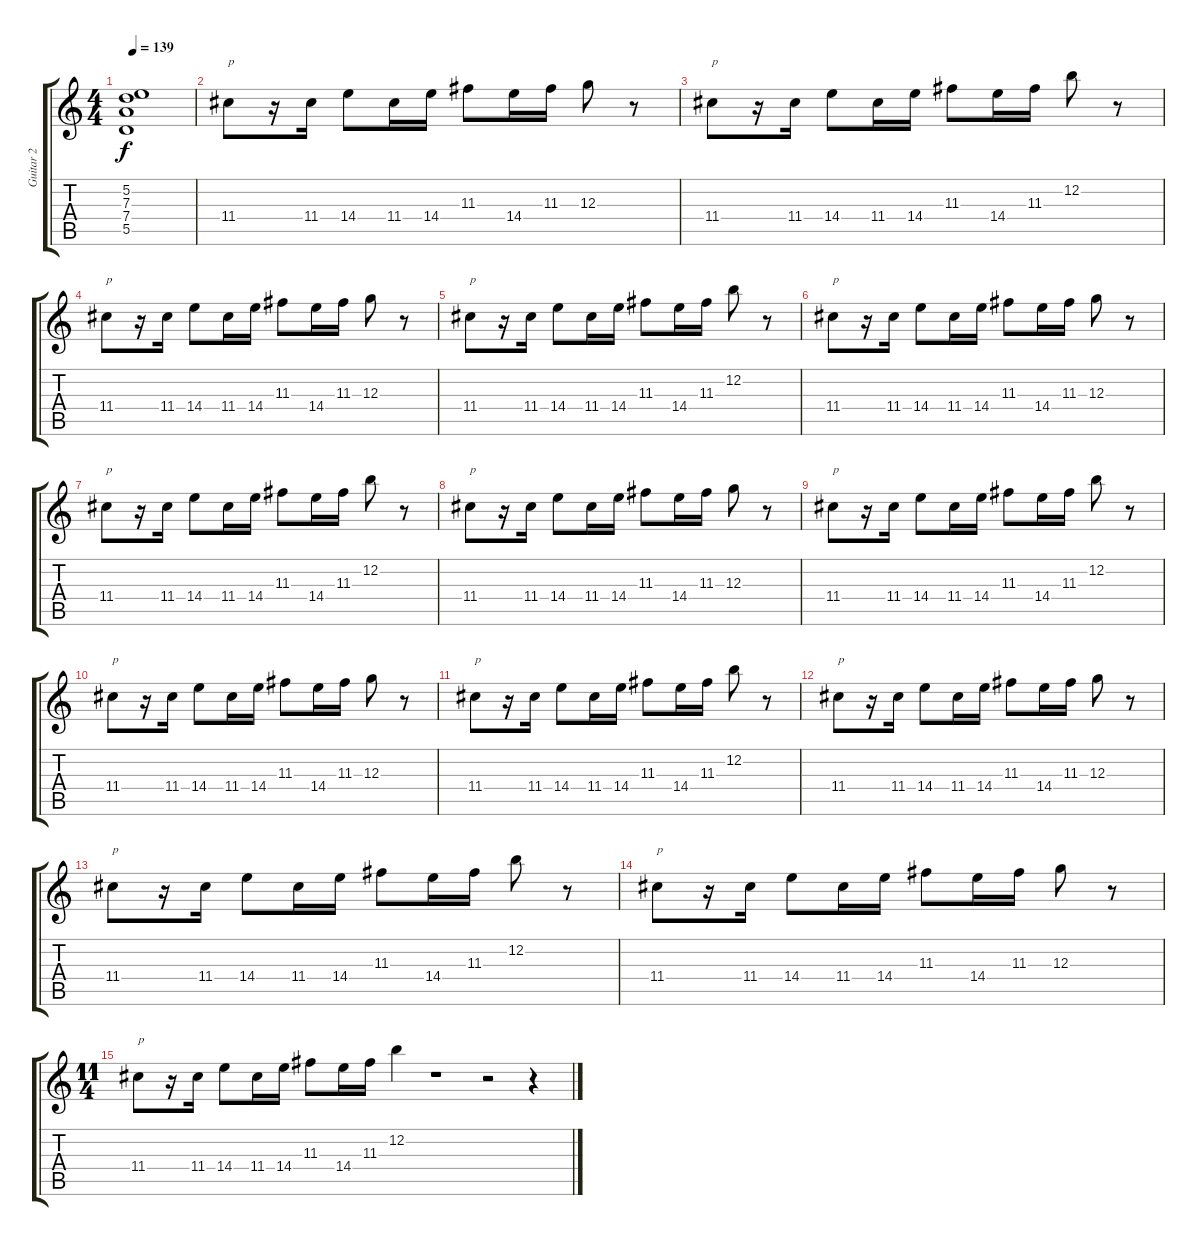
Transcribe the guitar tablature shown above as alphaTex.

\track ("Guitar 2" "Guitar 2") {instrument distortionguitar}
\staff {score tabs}
\tuning (E4 B3 G3 D3 A2 E2) {hide}
\ts (4 4)
\tempo 139
\clef g2
\ks c
(5.2{t} 7.3{t} 7.4{t} 5.5{t}).1{dy f} |
11.4.8{txt "p"} r.16 11.4.16 14.4.8 11.4.16 14.4.16 11.3.8 14.4.16 11.3.16 12.3.8 r.8 |
11.4.8{txt "p"} r.16 11.4.16 14.4.8 11.4.16 14.4.16 11.3.8 14.4.16 11.3.16 12.2.8 r.8 |
11.4.8{txt "p"} r.16 11.4.16 14.4.8 11.4.16 14.4.16 11.3.8 14.4.16 11.3.16 12.3.8 r.8 |
11.4.8{txt "p"} r.16 11.4.16 14.4.8 11.4.16 14.4.16 11.3.8 14.4.16 11.3.16 12.2.8 r.8 |
11.4.8{txt "p"} r.16 11.4.16 14.4.8 11.4.16 14.4.16 11.3.8 14.4.16 11.3.16 12.3.8 r.8 |
11.4.8{txt "p"} r.16 11.4.16 14.4.8 11.4.16 14.4.16 11.3.8 14.4.16 11.3.16 12.2.8 r.8 |
11.4.8{txt "p"} r.16 11.4.16 14.4.8 11.4.16 14.4.16 11.3.8 14.4.16 11.3.16 12.3.8 r.8 |
11.4.8{txt "p"} r.16 11.4.16 14.4.8 11.4.16 14.4.16 11.3.8 14.4.16 11.3.16 12.2.8 r.8 |
11.4.8{txt "p"} r.16 11.4.16 14.4.8 11.4.16 14.4.16 11.3.8 14.4.16 11.3.16 12.3.8 r.8 |
11.4.8{txt "p"} r.16 11.4.16 14.4.8 11.4.16 14.4.16 11.3.8 14.4.16 11.3.16 12.2.8 r.8 |
11.4.8{txt "p"} r.16 11.4.16 14.4.8 11.4.16 14.4.16 11.3.8 14.4.16 11.3.16 12.3.8 r.8 |
11.4.8{txt "p"} r.16 11.4.16 14.4.8 11.4.16 14.4.16 11.3.8 14.4.16 11.3.16 12.2.8 r.8 |
11.4.8{txt "p"} r.16 11.4.16 14.4.8 11.4.16 14.4.16 11.3.8 14.4.16 11.3.16 12.3.8 r.8 |
\ts (11 4)
11.4.8{txt "p"} r.16 11.4.16 14.4.8 11.4.16 14.4.16 11.3.8 14.4.16 11.3.16 12.2.4 r.1 r.2 r.4
